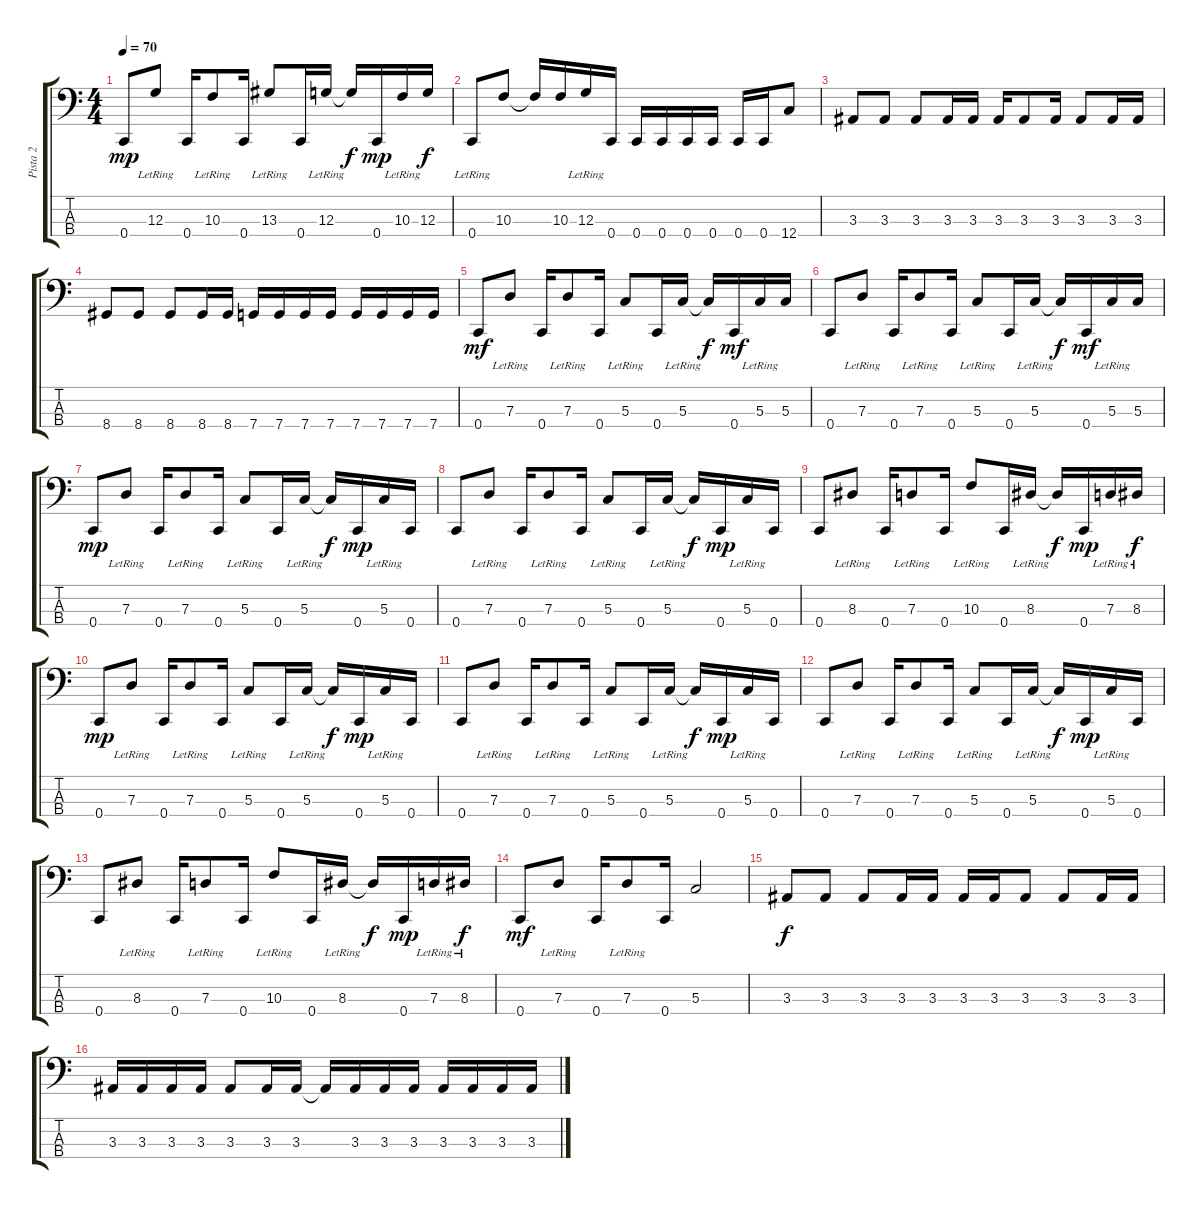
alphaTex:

\track ("Pista 2" "Pista 2") {instrument electricbassfinger}
\staff {score tabs}
\tuning (F2 C2 G1 C1) {hide}
\ts (4 4)
\tempo 70
\clef f4
\ks c
0.4.8{dy mp} 12.3{lr}.8 0.4.16 10.3{lr}.8 0.4.16 13.3{lr}.8 0.4.16 12.3{lr}.16 12.3{t}.16{dy f} 0.4.16{dy mp} 10.3{lr}.16 12.3.16{dy f} |
0.4{lr}.8 10.3.8 10.3{t}.16 10.3.16 12.3{lr}.16 0.4.16 0.4.16 0.4.16 0.4.16 0.4.16 0.4.16 0.4.16 12.4.8 |
3.3.8 3.3.8 3.3.8 3.3.16 3.3.16 3.3.16 3.3.8 3.3.16 3.3.8 3.3.16 3.3.16 |
8.4.8 8.4.8 8.4.8 8.4.16 8.4.16 7.4.16 7.4.16 7.4.16 7.4.16 7.4.16 7.4.16 7.4.16 7.4.16 |
0.4.8{dy mf} 7.3{lr}.8 0.4.16 7.3{lr}.8 0.4.16 5.3{lr}.8 0.4.16 5.3{lr}.16 5.3{t}.16{dy f} 0.4.16{dy mf} 5.3{lr}.16 5.3.16 |
0.4.8 7.3{lr}.8 0.4.16 7.3{lr}.8 0.4.16 5.3{lr}.8 0.4.16 5.3{lr}.16 5.3{t}.16{dy f} 0.4.16{dy mf} 5.3{lr}.16 5.3.16 |
0.4.8{dy mp} 7.3{lr}.8 0.4.16 7.3{lr}.8 0.4.16 5.3{lr}.8 0.4.16 5.3{lr}.16 5.3{t}.16{dy f} 0.4.16{dy mp} 5.3{lr}.16 0.4.16 |
0.4.8 7.3{lr}.8 0.4.16 7.3{lr}.8 0.4.16 5.3{lr}.8 0.4.16 5.3{lr}.16 5.3{t}.16{dy f} 0.4.16{dy mp} 5.3{lr}.16 0.4.16 |
0.4.8 8.3{lr}.8 0.4.16 7.3{lr}.8 0.4.16 10.3{lr}.8 0.4.16 8.3{lr}.16 8.3{t}.16{dy f} 0.4.16{dy mp} 7.3{lr}.16 8.3{lr}.16{dy f} |
0.4.8{dy mp} 7.3{lr}.8 0.4.16 7.3{lr}.8 0.4.16 5.3{lr}.8 0.4.16 5.3{lr}.16 5.3{t}.16{dy f} 0.4.16{dy mp} 5.3{lr}.16 0.4.16 |
0.4.8 7.3{lr}.8 0.4.16 7.3{lr}.8 0.4.16 5.3{lr}.8 0.4.16 5.3{lr}.16 5.3{t}.16{dy f} 0.4.16{dy mp} 5.3{lr}.16 0.4.16 |
0.4.8 7.3{lr}.8 0.4.16 7.3{lr}.8 0.4.16 5.3{lr}.8 0.4.16 5.3{lr}.16 5.3{t}.16{dy f} 0.4.16{dy mp} 5.3{lr}.16 0.4.16 |
0.4.8 8.3{lr}.8 0.4.16 7.3{lr}.8 0.4.16 10.3{lr}.8 0.4.16 8.3{lr}.16 8.3{t}.16{dy f} 0.4.16{dy mp} 7.3{lr}.16 8.3{lr}.16{dy f} |
0.4.8{dy mf} 7.3{lr}.8 0.4.16 7.3{lr}.8 0.4.16 5.3.2 |
3.3.8{dy f} 3.3.8 3.3.8 3.3.16 3.3.16 3.3.16 3.3.16 3.3.8 3.3.8 3.3.16 3.3.16 |
3.3.16 3.3.16 3.3.16 3.3.16 3.3.8 3.3.16 3.3.16 3.3{t}.16 3.3.16 3.3.16 3.3.16 3.3.16 3.3.16 3.3.16 3.3.16
